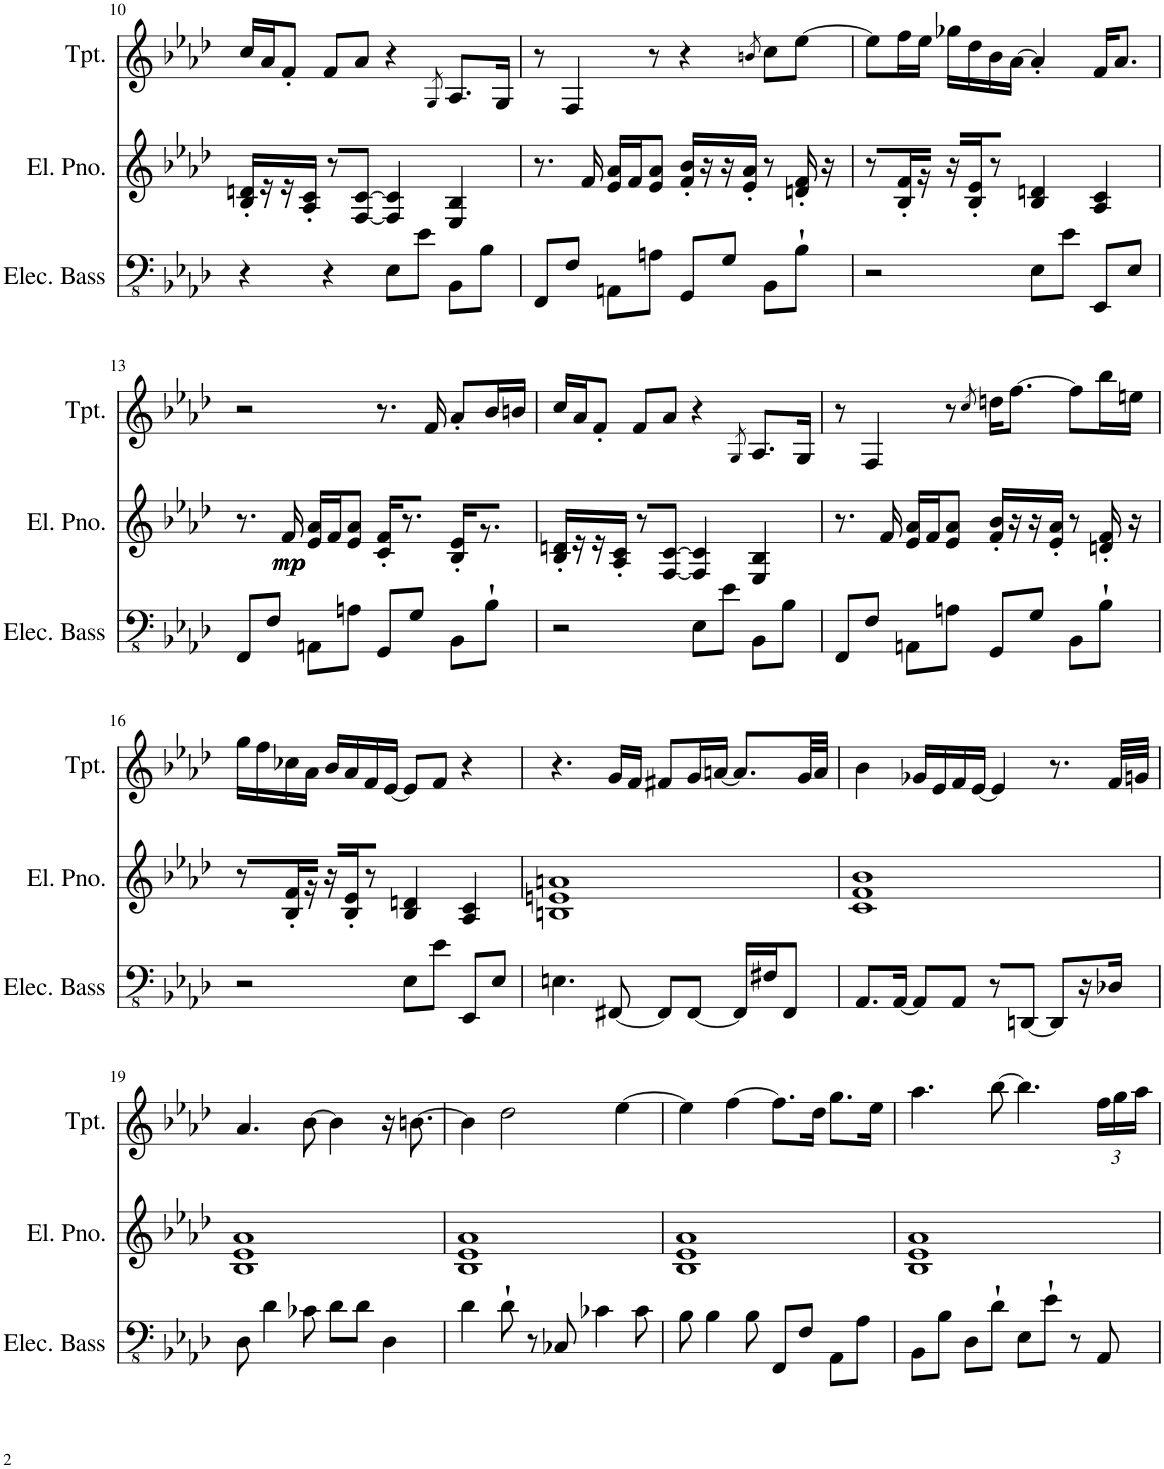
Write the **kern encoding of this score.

**kern	**kern	**dynam	**kern
*part3	*part2	*part2	*part1
*staff3	*staff2	*staff2	*staff1
*I"5-str. Electric Bass	*I"Electric Piano	*	*I"Trumpet
*I'Elec. Bass	*I'El. Pno.	*	*I'Tpt.
!!LO:PB:g=z
*clefFv4	*clefG2	*	*clefG2
*	*	*	*Trd1c2
*k[b-e-a-d-]	*k[b-e-a-d-]	*	*k[b-e-a-d-]
*M4/4	*M4/4	*	*M4/4
=10	=10	=10	=10
4r	16B-/' 16dn/'LL	.	16cc/LL
.	16r	.	16a-/J
.	16r	.	8f'/J
.	16A-/' 16c/'JJ	.	.
4r	8r	.	8f/L
.	[8F/ [8c/J	.	8a-/J
8EE-\L	4F/] 4c/]	.	4r
8E-\J	.	.	.
.	.	.	8qG/
8BBB-\L	4E-/ 4B-/	.	8.A-/L
8BB-\J	.	.	.
.	.	.	16G/Jk
=11	=11	=11	=11
8FFF/L	8.r	.	8r
8FF/J	.	.	4F/
.	16f/	.	.
8AAAn\L	16e-/ 16a-/LL	.	.
.	16f/J	.	.
8AAn\J	8e-/ 8a-/J	.	8r
8GGG/L	16f/' 16b-/'LL	.	4r
.	16r	.	.
8GG/J	16r	.	.
.	16e-/' 16a-/'JJ	.	.
.	.	.	8qbn/
8BBB-\L	8r	.	8cc\L
8BB-`\J	16dn/' 16f/'	.	[8ee-\J
.	16r	.	.
=12	=12	=12	=12
2r	8r	.	8ee-\L]
.	16B-/' 16f/'L	.	16ff\L
.	16r	.	16ee-\JJ
.	16r	.	16gg-X\LL
.	16B-/' 16e-/'J	.	16dd-\
.	8r	.	16b-\
.	.	.	[16a-\JJ
8EE-\L	4B-/ 4dn/	.	4a-'/]
8E-\J	.	.	.
8EEE-/L	4A-/ 4c/	.	16f/KL
.	.	.	8.a-/J
8EE-/J	.	.	.
!!LO:LB:g=z
=13	=13	=13	=13
8FFF/L	8.r	.	2r
8FF/J	.	.	.
!	!	!LO:DY:b	!
!	!	!LO:DY:n=1:b	!
.	16f/	mp mp	.
8AAAn\L	16e-/ 16a-/LL	.	.
.	16f/J	.	.
8AAn\J	8e-/ 8a-/J	.	.
8GGG/L	16c/' 16f/'KL	.	8.r
.	8.r	.	.
8GG/J	.	.	.
.	.	.	16f/
8BBB-\L	16B-/' 16e-/'KL	.	8a-'/L
.	8.r	.	.
8BB-`\J	.	.	16b-/L
.	.	.	16bn/JJ
=14	=14	=14	=14
2r	16B-/' 16dn/'LL	.	16cc/LL
.	16r	.	16a-/J
.	16r	.	8f'/J
.	16A-/' 16c/'JJ	.	.
.	8r	.	8f/L
.	[8F/ [8c/J	.	8a-/J
8EE-\L	4F/] 4c/]	.	4r
8E-\J	.	.	.
.	.	.	8qG/
8BBB-\L	4E-/ 4B-/	.	8.A-/L
8BB-\J	.	.	.
.	.	.	16G/Jk
=15	=15	=15	=15
8FFF/L	8.r	.	8r
8FF/J	.	.	4F/
.	16f/	.	.
8AAAn\L	16e-/ 16a-/LL	.	.
.	16f/J	.	.
8AAn\J	8e-/ 8a-/J	.	8r
.	.	.	8qcc/
8GGG/L	16f/' 16b-/'LL	.	16ddn\KL
.	16r	.	[8.ff\J
8GG/J	16r	.	.
.	16e-/' 16a-/'JJ	.	.
8BBB-\L	8r	.	8ff\L]
8BB-`\J	16dn/' 16f/'	.	16bb-\L
.	16r	.	16een\JJ
!!LO:LB:g=z
=16	=16	=16	=16
2r	8r	.	16gg\LL
.	.	.	16ff\
.	16B-/' 16f/'L	.	16cc-X\
.	16r	.	16a-\JJ
.	16r	.	16b-/LL
.	16B-/' 16e-/'J	.	16a-/
.	8r	.	16f/
.	.	.	[16e-/JJ
8EE-\L	4B-/ 4dn/	.	8e-/L]
8E-\J	.	.	8f/J
8EEE-/L	4A-/ 4c/	.	4r
8EE-/J	.	.	.
=17	=17	=17	=17
4.EEn\	1Bn 1en 1an	.	4.r
[8FFF#X/	.	.	16g/LL
.	.	.	16f/JJ
8FFF#/L]	.	.	8f#X/L
[8FFF#/J	.	.	16g/L
.	.	.	[16an/JJ
16FFF#/LL]	.	.	8.a/L]
16FF#X/J	.	.	.
8FFF#/J	.	.	.
.	.	.	32g/LL
.	.	.	32a/JJJ
=18	=18	=18	=18
8.AAA-/L	1c 1f 1b-	.	4b-\
[16AAA-/Jk	.	.	.
8AAA-/L]	.	.	16g-X/LL
.	.	.	16e-/
8AAA-/J	.	.	16f/
.	.	.	[16e-/JJ
8r	.	.	4e-/]
[8DDDn/J	.	.	.
8DDD/L]	.	.	8.r
16r	.	.	.
16DD-X/JJ	.	.	32f/LLL
.	.	.	32gn/JJJ
!!LO:LB:g=z
=19	=19	=19	=19
8DD-\	1B- 1e- 1a-	.	4.a-/
4D-\	.	.	.
8C-X\	.	.	[8b-\
8D-\L	.	.	4b-\]
8D-\J	.	.	.
4DD-\	.	.	16r
.	.	.	[8.bn\
=20	=20	=20	=20
4D-\	1B- 1e- 1a-	.	4b\]
8D-`\	.	.	2dd-\
8r	.	.	.
8CC-X/	.	.	.
4C-X\	.	.	.
.	.	.	[4ee-\
8C-\	.	.	.
=21	=21	=21	=21
8BB-\	1B- 1e- 1a-	.	4ee-\]
4BB-\	.	.	.
.	.	.	[4ff\
8BB-\	.	.	.
8FFF/L	.	.	8.ff\L]
8FF/J	.	.	.
.	.	.	16dd-\Jk
8AAA-\L	.	.	8.gg\L
8AA-\J	.	.	.
.	.	.	16ee-\Jk
=22	=22	=22	=22
8BBB-\L	1B- 1e- 1a-	.	4.aa-\
8BB-\J	.	.	.
8DD-\L	.	.	.
8D-`\J	.	.	[8bb-\
8EE-\L	.	.	4.bb-\]
8E-`\J	.	.	.
8r	.	.	.
*	*	*	*Xbrackettup
8AAA-/	.	.	24ff\LL
.	.	.	24gg\
.	.	.	24aa-\JJ
=	=	=	=
*-	*-	*-	*-
